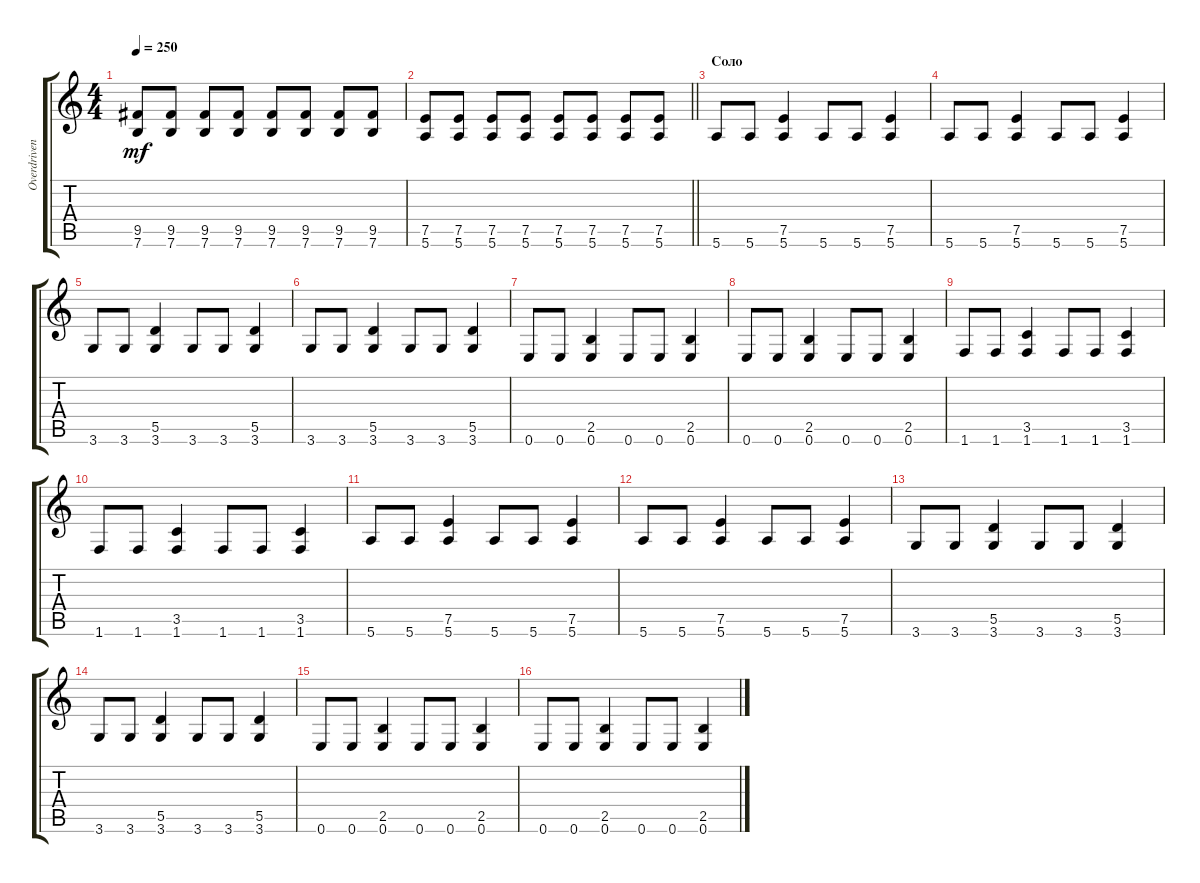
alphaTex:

\track ("Overdriven" "Overdriven") {instrument electricguitarclean}
\staff {score tabs}
\tuning (E4 B3 G3 D3 A2 E2) {hide}
\ts (4 4)
\tempo 250
\clef g2
\ks c
(9.5 7.6).8{dy mf} (9.5 7.6).8 (9.5 7.6).8 (9.5 7.6).8 (9.5 7.6).8 (9.5 7.6).8 (9.5 7.6).8 (9.5 7.6).8 |
\barLineRight lightlight
(7.5 5.6).8 (7.5 5.6).8 (7.5 5.6).8 (7.5 5.6).8 (7.5 5.6).8 (7.5 5.6).8 (7.5 5.6).8 (7.5 5.6).8 |
\section ("" "Соло")
5.6.8 5.6.8 (7.5 5.6).4 5.6.8 5.6.8 (7.5 5.6).4 |
5.6.8 5.6.8 (7.5 5.6).4 5.6.8 5.6.8 (7.5 5.6).4 |
3.6.8 3.6.8 (5.5 3.6).4 3.6.8 3.6.8 (5.5 3.6).4 |
3.6.8 3.6.8 (5.5 3.6).4 3.6.8 3.6.8 (5.5 3.6).4 |
0.6.8 0.6.8 (2.5 0.6).4 0.6.8 0.6.8 (2.5 0.6).4 |
0.6.8 0.6.8 (2.5 0.6).4 0.6.8 0.6.8 (2.5 0.6).4 |
1.6.8 1.6.8 (3.5 1.6).4 1.6.8 1.6.8 (3.5 1.6).4 |
1.6.8 1.6.8 (3.5 1.6).4 1.6.8 1.6.8 (3.5 1.6).4 |
5.6.8 5.6.8 (7.5 5.6).4 5.6.8 5.6.8 (7.5 5.6).4 |
5.6.8 5.6.8 (7.5 5.6).4 5.6.8 5.6.8 (7.5 5.6).4 |
3.6.8 3.6.8 (5.5 3.6).4 3.6.8 3.6.8 (5.5 3.6).4 |
3.6.8 3.6.8 (5.5 3.6).4 3.6.8 3.6.8 (5.5 3.6).4 |
0.6.8 0.6.8 (2.5 0.6).4 0.6.8 0.6.8 (2.5 0.6).4 |
0.6.8 0.6.8 (2.5 0.6).4 0.6.8 0.6.8 (2.5 0.6).4
